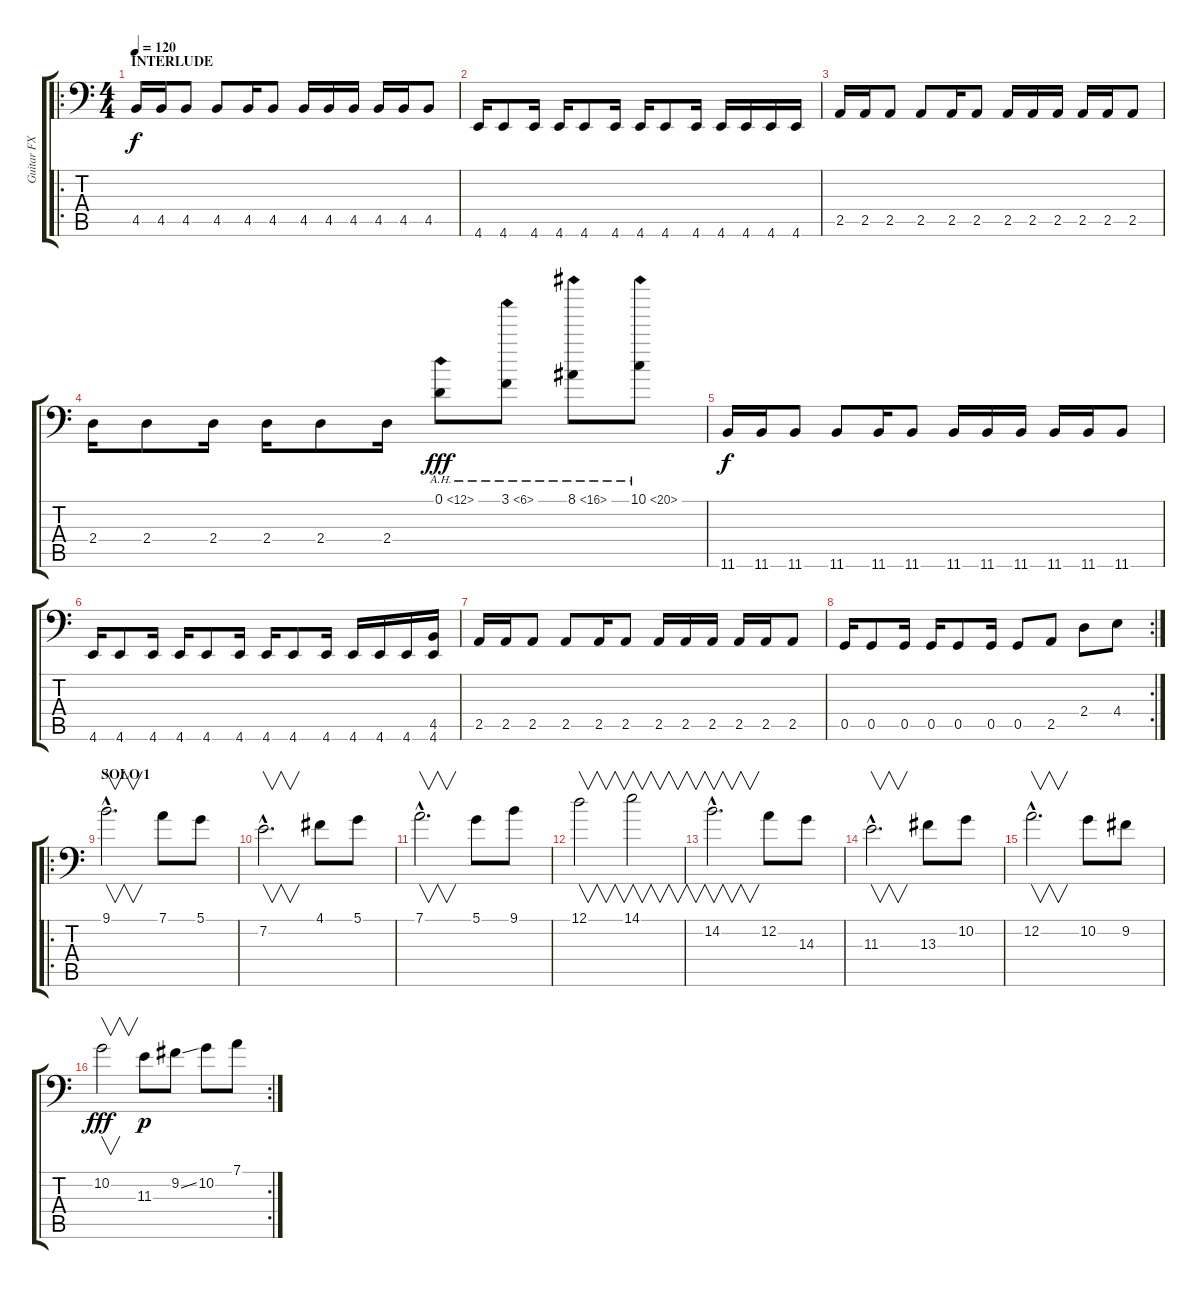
\track ("Guitar FX" "Guitar FX") {instrument distortionguitar}
\staff {score tabs}
\tuning (D3 A2 F2 C2 G1 C1) {hide}
\ro
\ts (4 4)
\section ("" "INTERLUDE")
\tempo 120
\clef f4
\ks c
4.5.16{dy f} 4.5.16 4.5.8 4.5.8 4.5.16 4.5.8 4.5.16 4.5.16 4.5.16 4.5.16 4.5.16 4.5.8 |
4.6.16 4.6.8 4.6.16 4.6.16 4.6.8 4.6.16 4.6.16 4.6.8 4.6.16 4.6.16 4.6.16 4.6.16 4.6.16 |
2.5.16 2.5.16 2.5.8 2.5.8 2.5.16 2.5.8 2.5.16 2.5.16 2.5.16 2.5.16 2.5.16 2.5.8 |
2.4.16 2.4.8 2.4.16 2.4.16 2.4.8 2.4.16 0.1{ah 12}.8{dy fff instrument guitarharmonics} 3.1{ah 3}.8 8.1{ah 8}.8 10.1{ah 10}.8 |
11.6.16{dy f instrument distortionguitar} 11.6.16 11.6.8 11.6.8 11.6.16 11.6.8 11.6.16 11.6.16 11.6.16 11.6.16 11.6.16 11.6.8 |
4.6.16 4.6.8 4.6.16 4.6.16 4.6.8 4.6.16 4.6.16 4.6.8 4.6.16 4.6.16 4.6.16 4.6.16 (4.5 4.6).16 |
2.5.16 2.5.16 2.5.8 2.5.8 2.5.16 2.5.8 2.5.16 2.5.16 2.5.16 2.5.16 2.5.16 2.5.8 |
\rc 2
0.5.16 0.5.8 0.5.16 0.5.16 0.5.8 0.5.16 0.5.8 2.5.8 2.4.8 4.4.8 |
\ro
\section ("" "SOLO 1")
9.1{hac}.2{v d volume 16 balance 8 instrument stringensemble1} 7.1.8 5.1.8 |
7.2{hac}.2{v d} 4.1.8 5.1.8 |
7.1{hac}.2{v d} 5.1.8 9.1.8 |
12.1.2{v} 14.1.2{v} |
14.2{hac}.2{v d} 12.2.8 14.3.8 |
11.3{hac}.2{v d} 13.3.8 10.2.8 |
12.2{hac}.2{v d} 10.2.8 9.2.8 |
\rc 2
10.2.2{v dy fff} 11.3.8{dy p} 9.2{ss}.8 10.2{ss}.8 7.1.8
